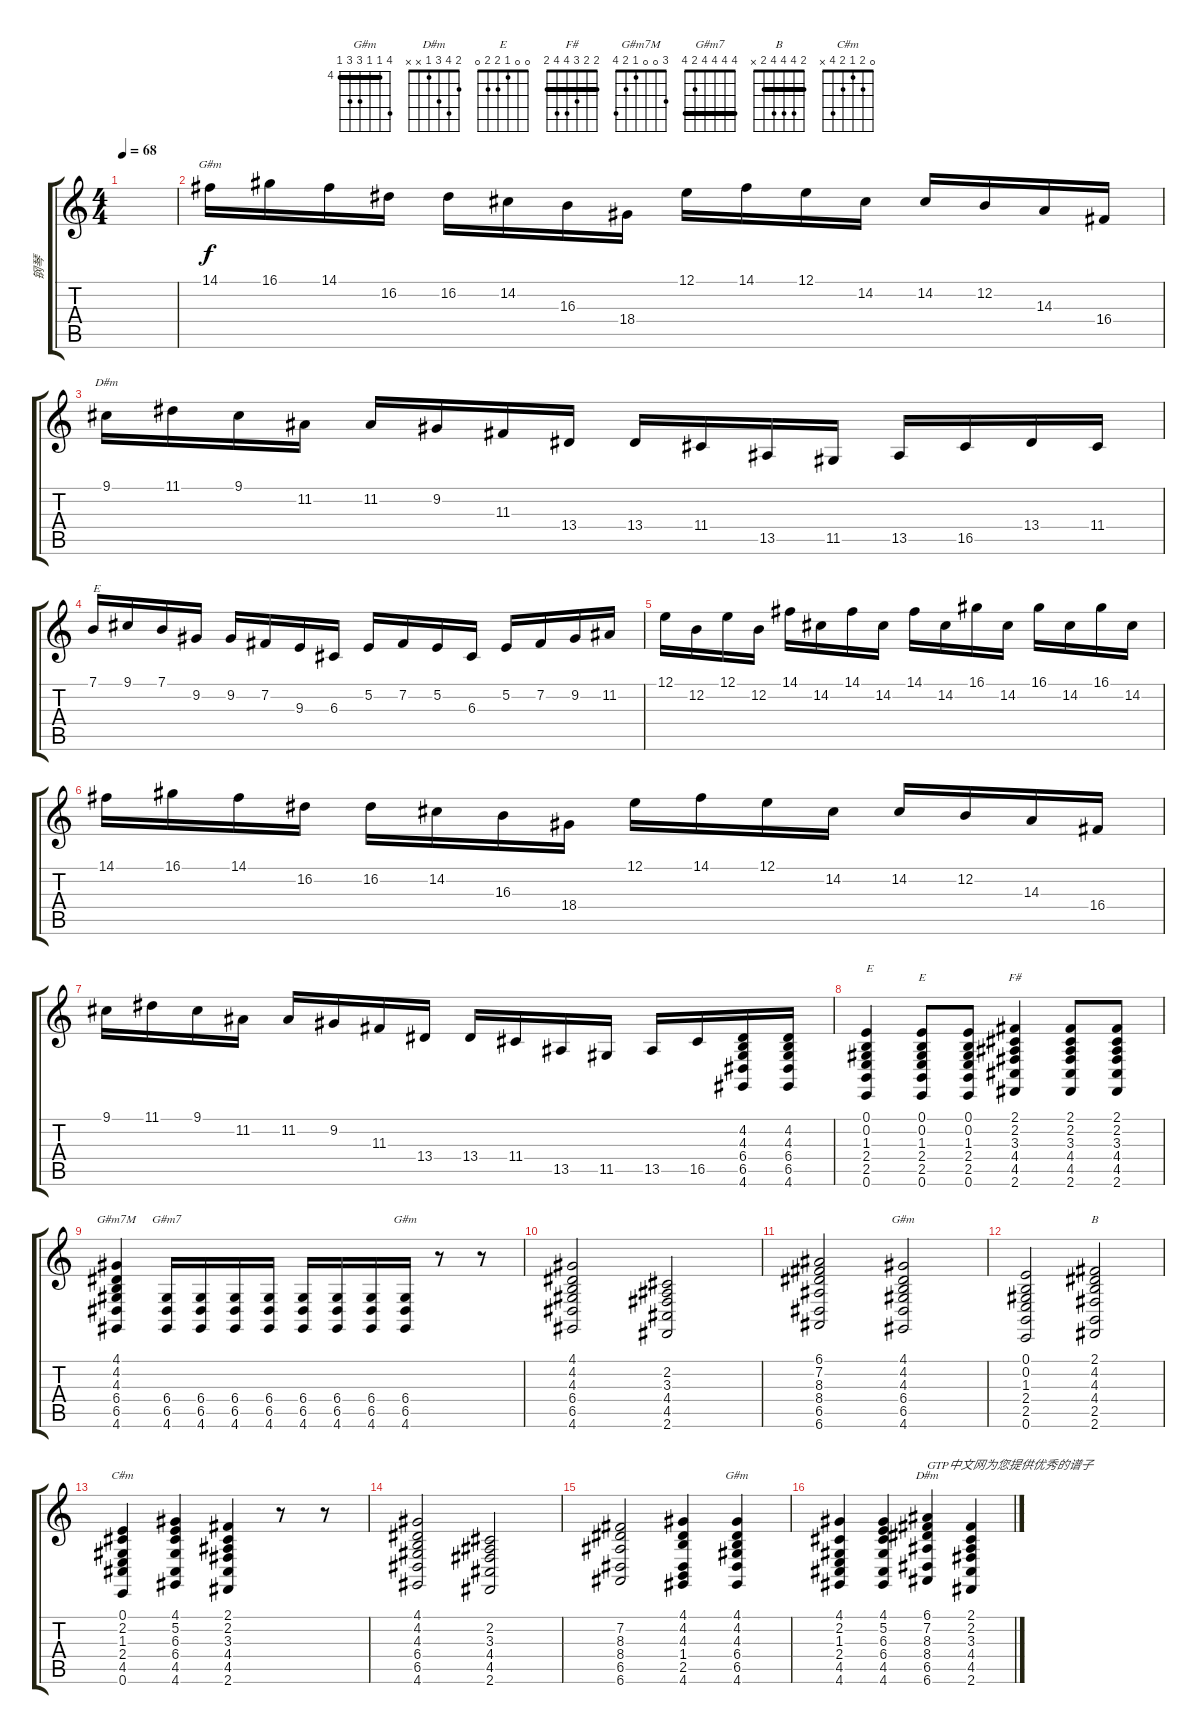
\track ("钢琴" "钢琴") {instrument acousticgrandpiano}
\staff {score tabs}
\tuning (E4 B3 G3 D3 A2 E2) {hide}
\chord ("G#m" 4 4 4 6 6 4) {firstfret 4 barre 4}
\chord ("D#m" 6 7 8 8 6 x) {firstfret 6 barre 6}
\chord ("E" 0 0 1 2 2 0)
\chord ("F#" 2 2 3 4 4 2) {barre 2}
\chord ("G#m7M" 3 0 0 1 2 4)
\chord ("G#m7" 4 4 4 4 2 4) {barre 4}
\chord ("G#m" x 0 1 1 2 4)
\chord ("G#m" 4 4 4 1 2 4) {barre 4}
\chord ("B" 2 4 4 4 2 x) {barre 2}
\chord ("C#m" 0 2 1 2 4 x)
\chord ("G#m" 7 4 4 6 6 4) {firstfret 4 barre 4}
\chord ("D#m" 2 4 3 1 x x)
\ts (4 4)
\tempo 68
\clef g2
\ks c
|
14.1.16{ch "G#m"} 16.1.16 14.1.16 16.2.16 16.2.16 14.2.16 16.3.16 18.4.16 12.1.16 14.1.16 12.1.16 14.2.16 14.2.16 12.2.16 14.3.16 16.4.16 |
9.1.16{ch "D#m"} 11.1.16 9.1.16 11.2.16 11.2.16 9.2.16 11.3.16 13.4.16 13.4.16 11.4.16 13.5.16 11.5.16 13.5.16 16.5.16 13.4.16 11.4.16 |
7.1.16{txt "E"} 9.1.16 7.1.16 9.2.16 9.2.16 7.2.16 9.3.16 6.3.16 5.2.16 7.2.16 5.2.16 6.3.16 5.2.16 7.2.16 9.2.16 11.2.16 |
12.1.16 12.2.16 12.1.16 12.2.16 14.1.16 14.2.16 14.1.16 14.2.16 14.1.16 14.2.16 16.1.16 14.2.16 16.1.16 14.2.16 16.1.16 14.2.16 |
14.1.16 16.1.16 14.1.16 16.2.16 16.2.16 14.2.16 16.3.16 18.4.16 12.1.16 14.1.16 12.1.16 14.2.16 14.2.16 12.2.16 14.3.16 16.4.16 |
9.1.16 11.1.16 9.1.16 11.2.16 11.2.16 9.2.16 11.3.16 13.4.16 13.4.16 11.4.16 13.5.16 11.5.16 13.5.16 16.5.16 (4.2 4.3 6.4 6.5 4.6).16 (4.2 4.3 6.4 6.5 4.6).16 |
(0.1 0.2 1.3 2.4 2.5 0.6).4{txt "E"} (0.1 0.2 1.3 2.4 2.5 0.6).8{ch "E"} (0.1 0.2 1.3 2.4 2.5 0.6).8 (2.1 2.2 3.3 4.4 4.5 2.6).4{ch "F#"} (2.1 2.2 3.3 4.4 4.5 2.6).8 (2.1 2.2 3.3 4.4 4.5 2.6).8 |
(4.1 4.2 4.3 6.4 6.5 4.6).4{ch "G#m7M"} (6.4 6.5 4.6).16{ch "G#m7"} (6.4 6.5 4.6).16 (6.4 6.5 4.6).16 (6.4 6.5 4.6).16 (6.4 6.5 4.6).16 (6.4 6.5 4.6).16 (6.4 6.5 4.6).16 (6.4 6.5 4.6).16{ch "G#m"} r.8 r.8 |
(4.1 4.2 4.3 6.4 6.5 4.6).2 (2.2 3.3 4.4 4.5 2.6).2 |
(6.1 7.2 8.3 8.4 6.5 6.6).2 (4.1 4.2 4.3 6.4 6.5 4.6).2{ch "G#m"} |
(0.1 0.2 1.3 2.4 2.5 0.6).2 (2.1 4.2 4.3 4.4 2.5 2.6).2{ch "B"} |
(0.1 2.2 1.3 2.4 4.5 0.6).4{ch "C#m"} (4.1 5.2 6.3 6.4 4.5 4.6).4 (2.1 2.2 3.3 4.4 4.5 2.6).4 r.8 r.8 |
(4.1 4.2 4.3 6.4 6.5 4.6).2 (2.2 3.3 4.4 4.5 2.6).2 |
(7.2 8.3 8.4 6.5 6.6).2 (4.1 4.2 4.3 1.4 2.5 4.6).4 (4.1 4.2 4.3 6.4 6.5 4.6).4{ch "G#m"} |
(4.1 2.2 1.3 2.4 4.5 4.6).4 (4.1 5.2 6.3 6.4 4.5 4.6).4 (6.1 7.2 8.3 8.4 6.5 6.6).4{ch "D#m" txt "GTP中文网为您提供优秀的谱子"} (2.1 2.2 3.3 4.4 4.5 2.6).4
